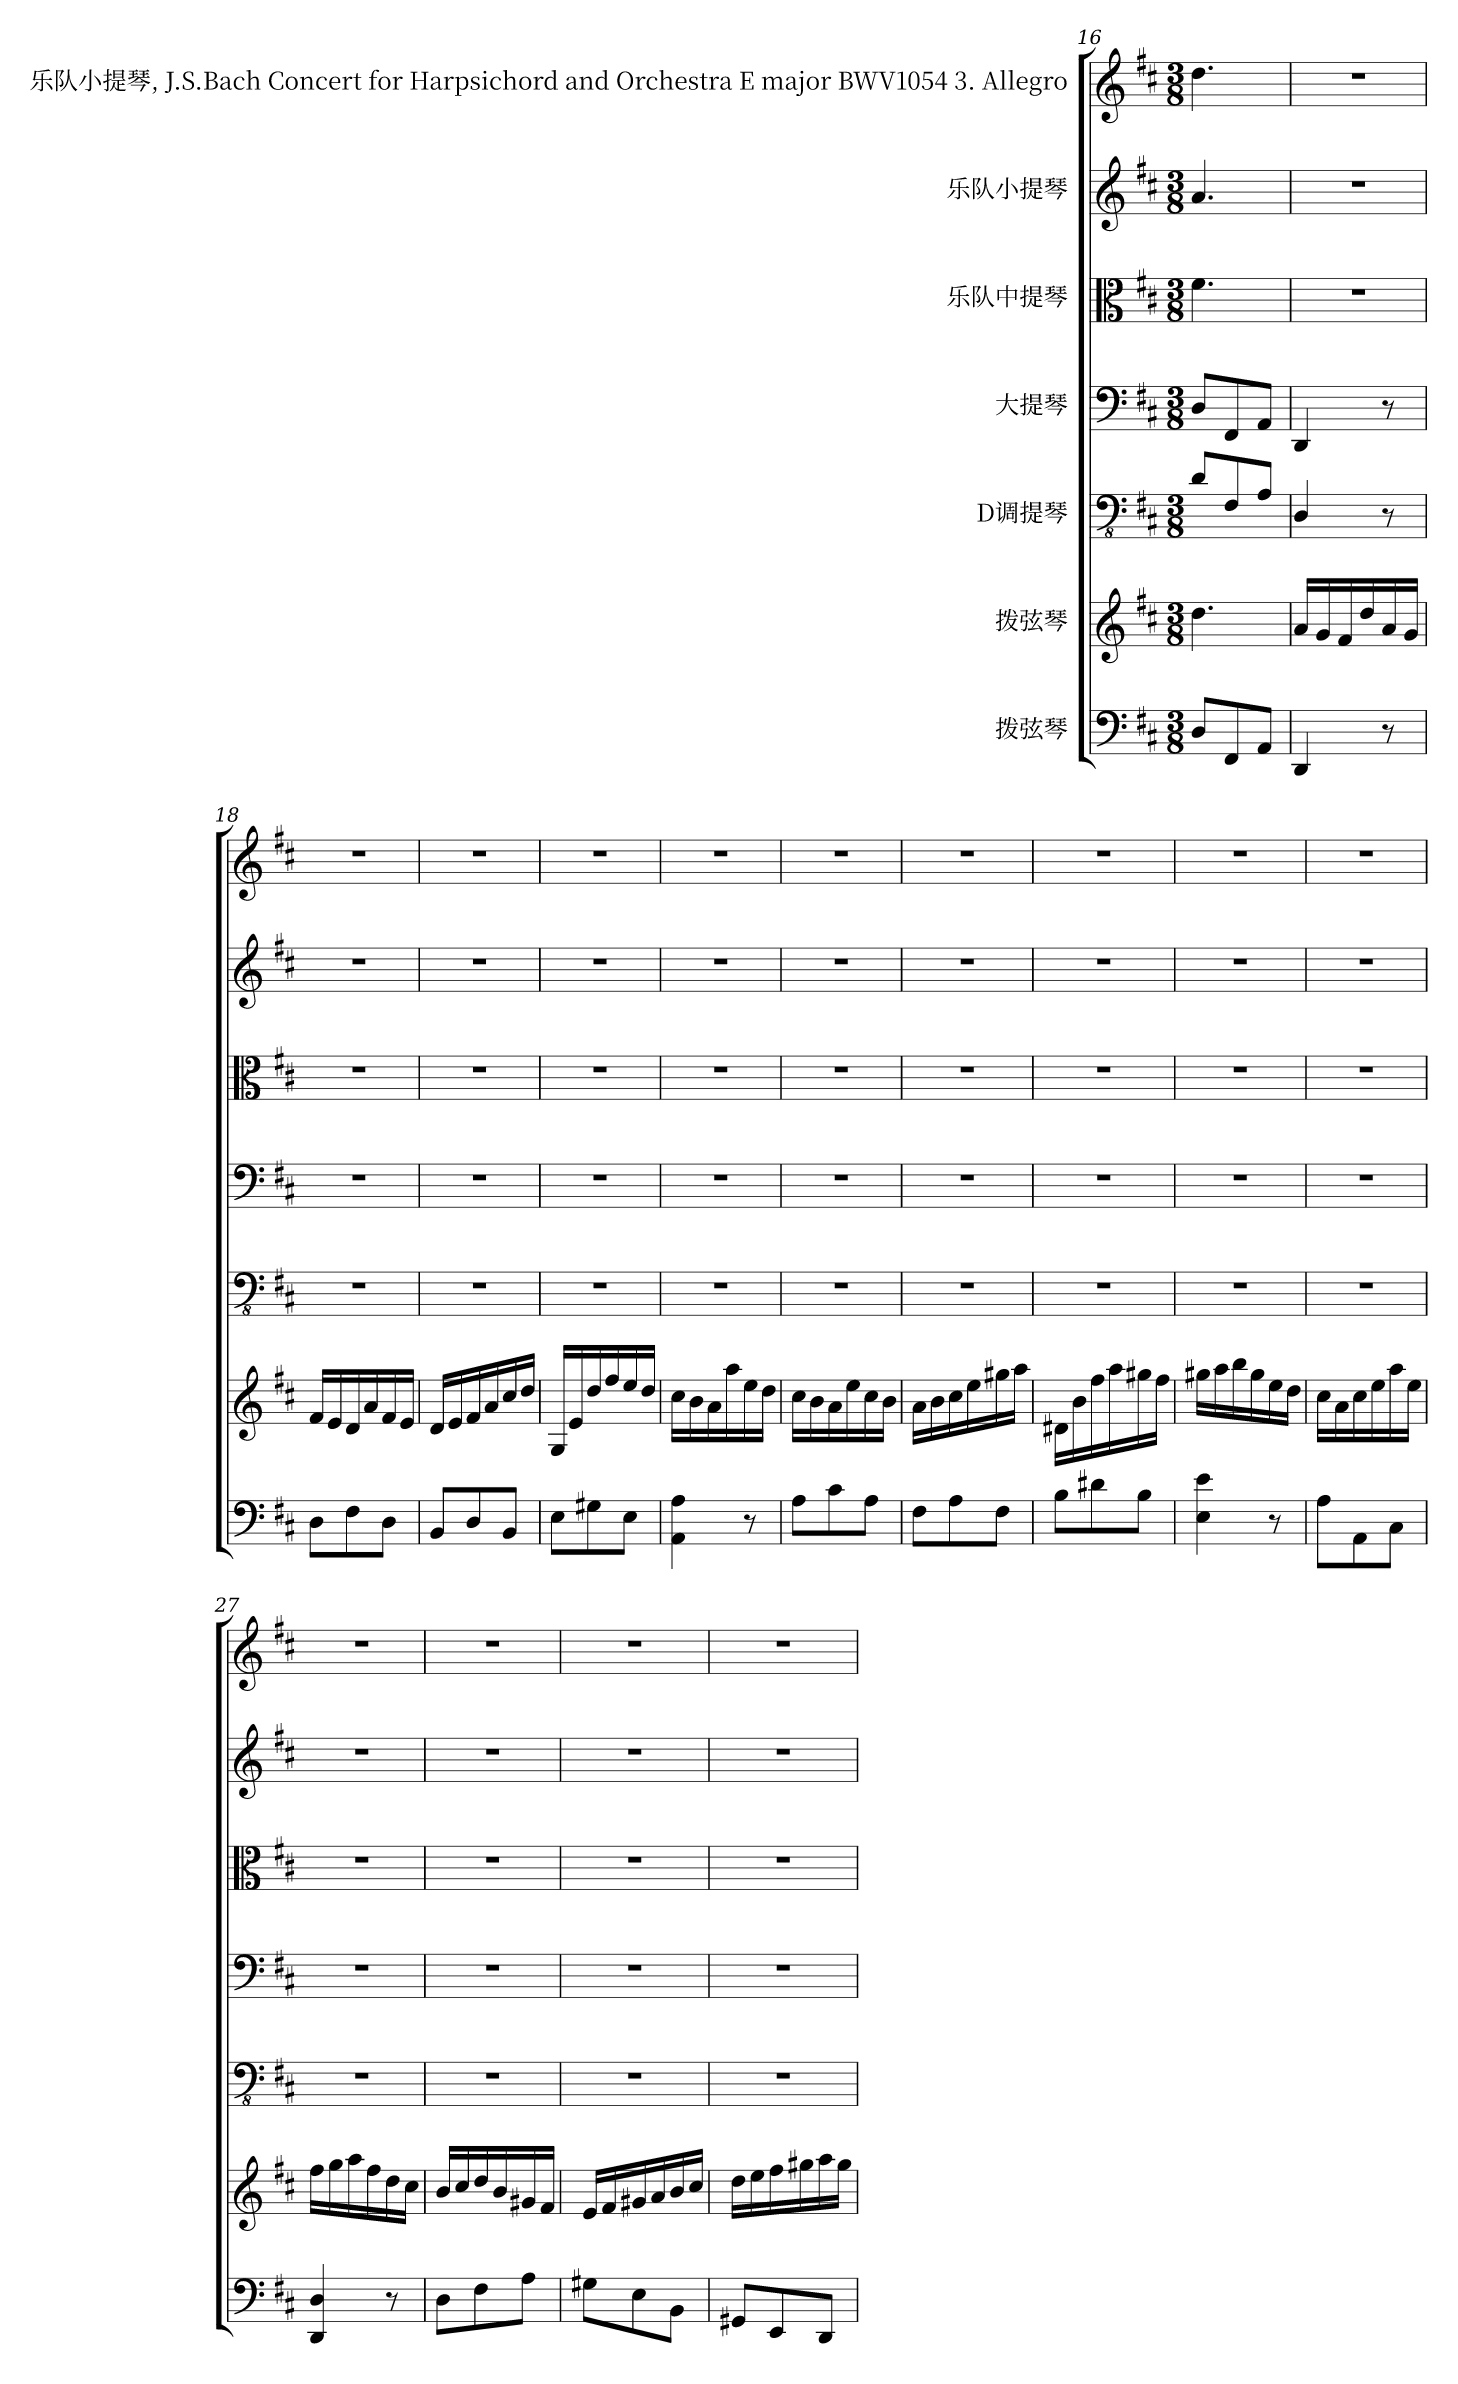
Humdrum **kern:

**kern	**kern	**kern	**kern	**kern	**kern	**kern
*part7	*part6	*part5	*part4	*part3	*part2	*part1
*staff7	*staff6	*staff5	*staff4	*staff3	*staff2	*staff1
*I"拨弦琴	*I"拨弦琴	*I"D调提琴	*I"大提琴	*I"乐队中提琴	*I"乐队小提琴	*I"乐队小提琴, J.S.Bach Concert for Harpsichord and Orchestra E major BWV1054 3. Allegro
*clefF4	*clefG2	*clefFv4	*clefF4	*clefC3	*clefG2	*clefG2
*	*	*ITrd7c12	*	*	*	*
*k[f#c#]	*k[f#c#]	*k[f#c#]	*k[f#c#]	*k[f#c#]	*k[f#c#]	*k[f#c#]
*M3/8	*M3/8	*M3/8	*M3/8	*M3/8	*M3/8	*M3/8
=16	=16	=16	=16	=16	=16	=16
8D/L	4.dd\	8DD/L	8D/L	4.f#\	4.a/	4.dd\
8FF#/	.	8FFF#/	8FF#/	.	.	.
8AA/J	.	8AAA/J	8AA/J	.	.	.
=17	=17	=17	=17	=17	=17	=17
4DD/	16a/LL	4DDD/	4DD/	4.r	4.r	4.r
.	16g/	.	.	.	.	.
.	16f#/	.	.	.	.	.
.	16dd/	.	.	.	.	.
8r	16a/	8r	8r	.	.	.
.	16g/JJ	.	.	.	.	.
=18	=18	=18	=18	=18	=18	=18
8D\L	16f#/LL	4.r	4.r	4.r	4.r	4.r
.	16e/	.	.	.	.	.
8F#\	16d/	.	.	.	.	.
.	16a/	.	.	.	.	.
8D\J	16f#/	.	.	.	.	.
.	16e/JJ	.	.	.	.	.
=19	=19	=19	=19	=19	=19	=19
8BB/L	16d/LL	4.r	4.r	4.r	4.r	4.r
.	16e/	.	.	.	.	.
8D/	16f#/	.	.	.	.	.
.	16a/	.	.	.	.	.
8BB/J	16cc#/	.	.	.	.	.
.	16dd/JJ	.	.	.	.	.
!!LO:PB:g=z
=20	=20	=20	=20	=20	=20	=20
8E\L	16G/LL	4.r	4.r	4.r	4.r	4.r
.	16e/	.	.	.	.	.
8G#X\	16dd/	.	.	.	.	.
.	16ff#/	.	.	.	.	.
8E\J	16ee/	.	.	.	.	.
.	16dd/JJ	.	.	.	.	.
=21	=21	=21	=21	=21	=21	=21
4AA\ 4A\	16cc#\LL	4.r	4.r	4.r	4.r	4.r
.	16b\	.	.	.	.	.
.	16a\	.	.	.	.	.
.	16aa\	.	.	.	.	.
8r	16ee\	.	.	.	.	.
.	16dd\JJ	.	.	.	.	.
=22	=22	=22	=22	=22	=22	=22
8A\L	16cc#\LL	4.r	4.r	4.r	4.r	4.r
.	16b\	.	.	.	.	.
8c#\	16a\	.	.	.	.	.
.	16ee\	.	.	.	.	.
8A\J	16cc#\	.	.	.	.	.
.	16b\JJ	.	.	.	.	.
=23	=23	=23	=23	=23	=23	=23
8F#\L	16a\LL	4.r	4.r	4.r	4.r	4.r
.	16b\	.	.	.	.	.
8A\	16cc#\	.	.	.	.	.
.	16ee\	.	.	.	.	.
8F#\J	16gg#X\	.	.	.	.	.
.	16aa\JJ	.	.	.	.	.
=24	=24	=24	=24	=24	=24	=24
8B\L	16d#X\LL	4.r	4.r	4.r	4.r	4.r
.	16b\	.	.	.	.	.
8d#X\	16ff#\	.	.	.	.	.
.	16aa\	.	.	.	.	.
8B\J	16gg#X\	.	.	.	.	.
.	16ff#\JJ	.	.	.	.	.
=25	=25	=25	=25	=25	=25	=25
4E\ 4e\	16gg#X\LL	4.r	4.r	4.r	4.r	4.r
.	16aa\	.	.	.	.	.
.	16bb\	.	.	.	.	.
.	16gg#\	.	.	.	.	.
8r	16ee\	.	.	.	.	.
.	16dd\JJ	.	.	.	.	.
!!LO:PB:g=z
=26	=26	=26	=26	=26	=26	=26
8A\L	16cc#\LL	4.r	4.r	4.r	4.r	4.r
.	16a\	.	.	.	.	.
8AA\	16cc#\	.	.	.	.	.
.	16ee\	.	.	.	.	.
8C#\J	16aa\	.	.	.	.	.
.	16ee\JJ	.	.	.	.	.
=27	=27	=27	=27	=27	=27	=27
4DD/ 4D/	16ff#\LL	4.r	4.r	4.r	4.r	4.r
.	16gg\	.	.	.	.	.
.	16aa\	.	.	.	.	.
.	16ff#\	.	.	.	.	.
8r	16dd\	.	.	.	.	.
.	16cc#\JJ	.	.	.	.	.
=28	=28	=28	=28	=28	=28	=28
8D\L	16b/LL	4.r	4.r	4.r	4.r	4.r
.	16cc#/	.	.	.	.	.
8F#\	16dd/	.	.	.	.	.
.	16b/	.	.	.	.	.
8A\J	16g#X/	.	.	.	.	.
.	16f#/JJ	.	.	.	.	.
=29	=29	=29	=29	=29	=29	=29
8G#X\L	16e/LL	4.r	4.r	4.r	4.r	4.r
.	16f#/	.	.	.	.	.
8E\	16g#X/	.	.	.	.	.
.	16a/	.	.	.	.	.
8BB\J	16b/	.	.	.	.	.
.	16cc#/JJ	.	.	.	.	.
=30	=30	=30	=30	=30	=30	=30
8GG#X/L	16dd\LL	4.r	4.r	4.r	4.r	4.r
.	16ee\	.	.	.	.	.
8EE/	16ff#\	.	.	.	.	.
.	16gg#X\	.	.	.	.	.
8DD/J	16aa\	.	.	.	.	.
.	16gg#\JJ	.	.	.	.	.
=	=	=	=	=	=	=
*-	*-	*-	*-	*-	*-	*-
